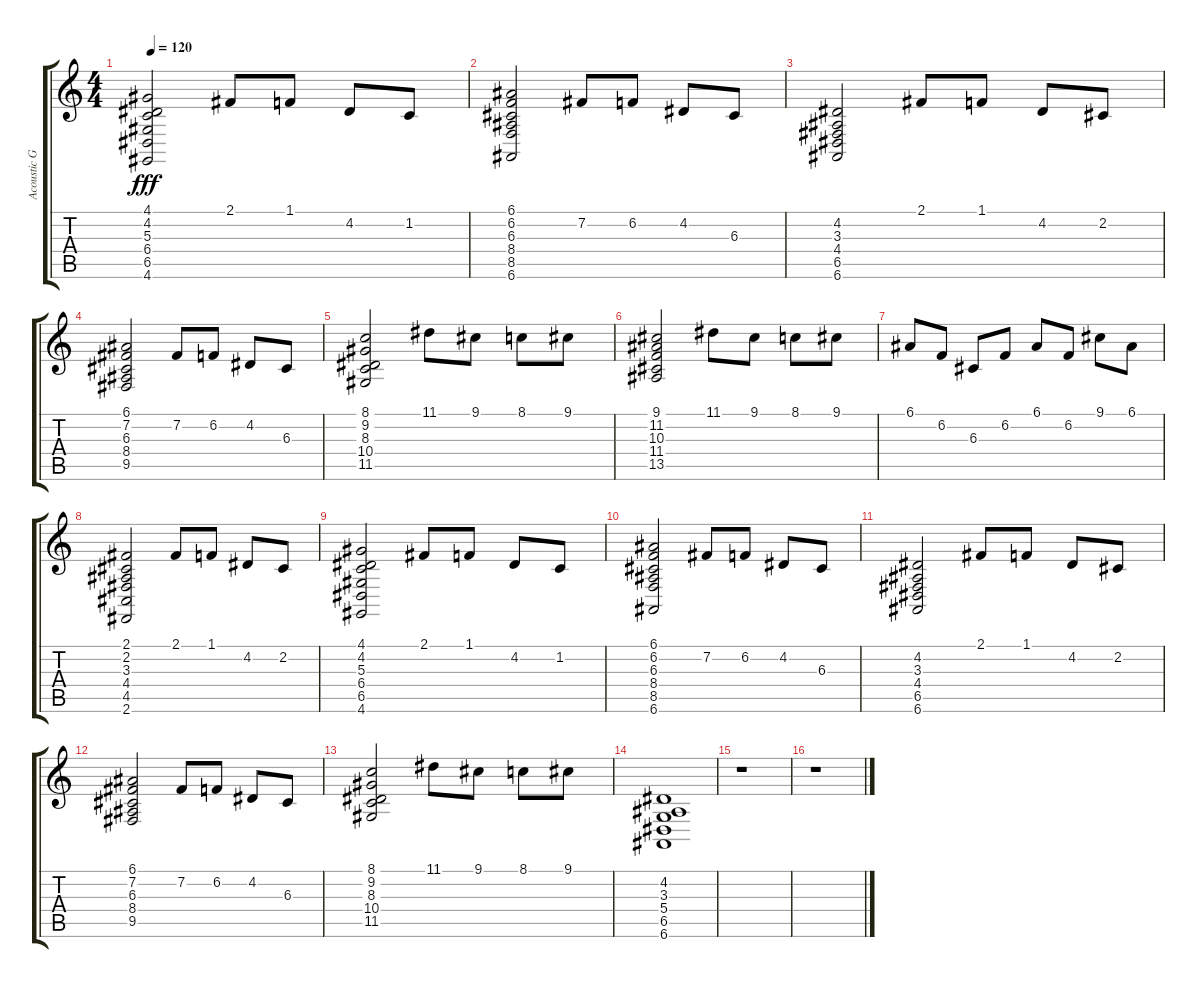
\track ("Acoustic Grand Piano" "Acoustic G") {instrument acousticgrandpiano}
\staff {score tabs}
\tuning (E4 B3 G3 D3 A2 E2) {hide}
\ts (4 4)
\tempo 120
\clef g2
\ks c
(4.1 4.2 5.3 6.4 6.5 4.6).2{dy fff} 2.1.8 1.1.8 4.2.8 1.2.8 |
(6.1 6.2 6.3 8.4 8.5 6.6).2 7.2.8 6.2.8 4.2.8 6.3.8 |
(4.2 3.3 4.4 6.5 6.6).2 2.1.8 1.1.8 4.2.8 2.2.8 |
(6.1 7.2 6.3 8.4 9.5).2 7.2.8 6.2.8 4.2.8 6.3.8 |
(8.1 9.2 8.3 10.4 11.5).2 11.1.8 9.1.8 8.1.8 9.1.8 |
(9.1 11.2 10.3 11.4 13.5).2 11.1.8 9.1.8 8.1.8 9.1.8 |
6.1.8 6.2.8 6.3.8 6.2.8 6.1.8 6.2.8 9.1.8 6.1.8 |
(2.1 2.2 3.3 4.4 4.5 2.6).2 2.1.8 1.1.8 4.2.8 2.2.8 |
(4.1 4.2 5.3 6.4 6.5 4.6).2 2.1.8 1.1.8 4.2.8 1.2.8 |
(6.1 6.2 6.3 8.4 8.5 6.6).2 7.2.8 6.2.8 4.2.8 6.3.8 |
(4.2 3.3 4.4 6.5 6.6).2 2.1.8 1.1.8 4.2.8 2.2.8 |
(6.1 7.2 6.3 8.4 9.5).2 7.2.8 6.2.8 4.2.8 6.3.8 |
(8.1 9.2 8.3 10.4 11.5).2 11.1.8 9.1.8 8.1.8 9.1.8 |
(4.2 3.3 5.4 6.5 6.6).1 |
r.1 |
r.1
